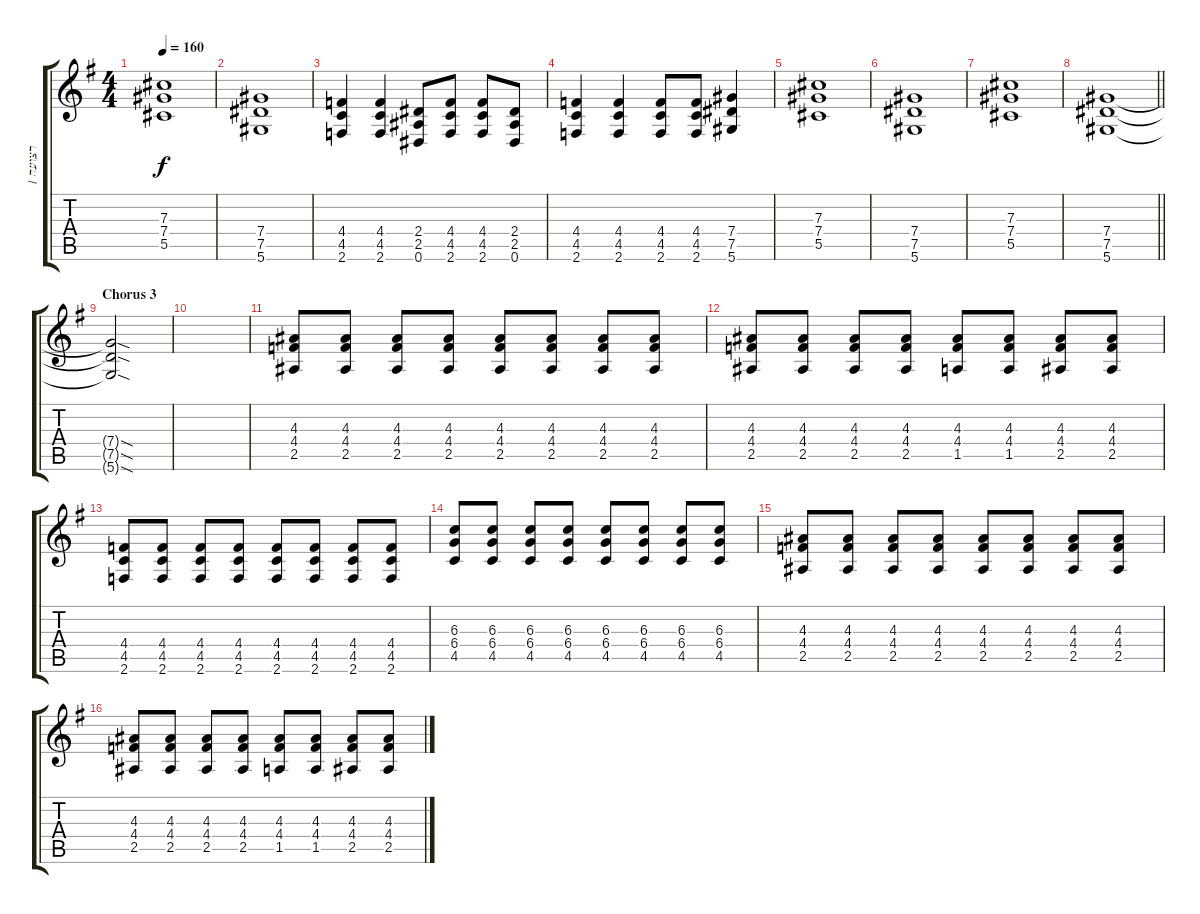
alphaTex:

\track ("רצועה 1" "רצועה 1") {instrument distortionguitar}
\staff {score tabs}
\tuning (Eb4 Bb3 Gb3 Db3 Ab2 Eb2) {hide}
\ts (4 4)
\tempo 160
\clef g2
\ks eminor
(7.3 7.4 5.5).1{dy f} |
(7.4 7.5 5.6).1 |
(4.4 4.5 2.6).4 (4.4 4.5 2.6).4 (2.4 2.5 0.6).8 (4.4 4.5 2.6).8 (4.4 4.5 2.6).8 (2.4 2.5 0.6).8 |
(4.4 4.5 2.6).4 (4.4 4.5 2.6).4 (4.4 4.5 2.6).8 (4.4 4.5 2.6).8 (7.4 7.5 5.6).4 |
(7.3 7.4 5.5).1 |
(7.4 7.5 5.6).1 |
(7.3 7.4 5.5).1 |
\barLineRight lightlight
(7.4 7.5 5.6).1 |
\section ("" "Chorus 3")
(7.4{sod t} 7.5{sod t} 5.6{sod t}).2 |
|
(4.3 4.4 2.5).8 (4.3 4.4 2.5).8 (4.3 4.4 2.5).8 (4.3 4.4 2.5).8 (4.3 4.4 2.5).8 (4.3 4.4 2.5).8 (4.3 4.4 2.5).8 (4.3 4.4 2.5).8 |
(4.3 4.4 2.5).8 (4.3 4.4 2.5).8 (4.3 4.4 2.5).8 (4.3 4.4 2.5).8 (4.3 4.4 1.5).8 (4.3 4.4 1.5).8 (4.3 4.4 2.5).8 (4.3 4.4 2.5).8 |
(4.4 4.5 2.6).8 (4.4 4.5 2.6).8 (4.4 4.5 2.6).8 (4.4 4.5 2.6).8 (4.4 4.5 2.6).8 (4.4 4.5 2.6).8 (4.4 4.5 2.6).8 (4.4 4.5 2.6).8 |
(6.3 6.4 4.5).8 (6.3 6.4 4.5).8 (6.3 6.4 4.5).8 (6.3 6.4 4.5).8 (6.3 6.4 4.5).8 (6.3 6.4 4.5).8 (6.3 6.4 4.5).8 (6.3 6.4 4.5).8 |
(4.3 4.4 2.5).8 (4.3 4.4 2.5).8 (4.3 4.4 2.5).8 (4.3 4.4 2.5).8 (4.3 4.4 2.5).8 (4.3 4.4 2.5).8 (4.3 4.4 2.5).8 (4.3 4.4 2.5).8 |
(4.3 4.4 2.5).8 (4.3 4.4 2.5).8 (4.3 4.4 2.5).8 (4.3 4.4 2.5).8 (4.3 4.4 1.5).8 (4.3 4.4 1.5).8 (4.3 4.4 2.5).8 (4.3 4.4 2.5).8
